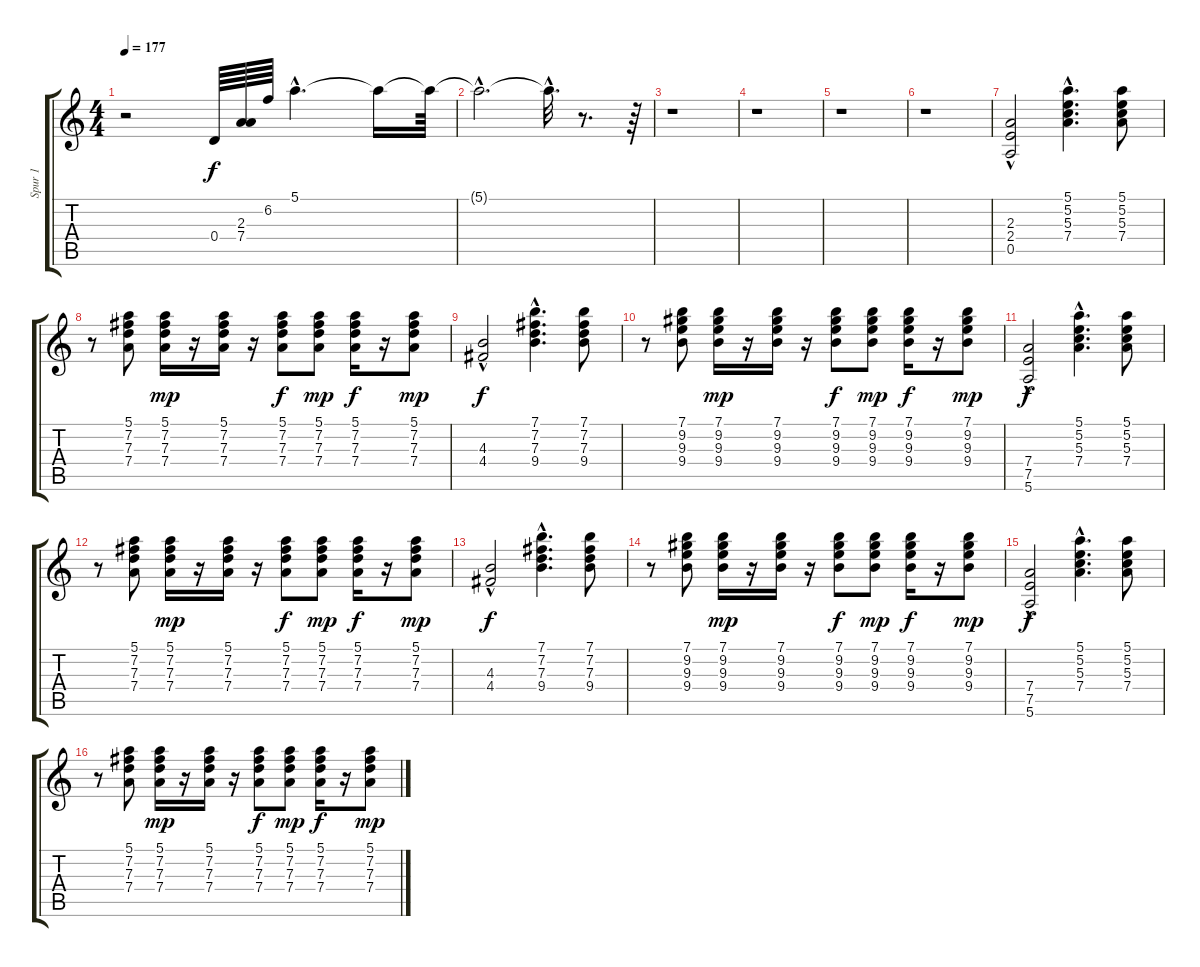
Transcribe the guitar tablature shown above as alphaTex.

\track ("Spur 1" "Spur 1") {instrument electricguitarclean}
\staff {score tabs}
\tuning (E4 B3 G3 D3 A2 E2) {hide}
\ts (4 4)
\tempo 177
\clef g2
\ks c
r.2{dy f} 0.4.64 (2.3 7.4).64 6.2.64 5.1{hac}.4{d} 5.1{t}.16 5.1{t}.64 |
5.1{hac t}.2{d} 5.1{hac t}.32{d} r.8{d} r.64 |
r.1 |
r.1 |
r.1 |
r.1 |
(2.3 2.4{hac} 0.5{hac}).2 (5.1{hac} 5.2{hac} 5.3{hac} 7.4).4{d} (5.1 5.2 5.3 7.4).8 |
r.8 (5.1 7.2 7.3 7.4).8 (5.1 7.2 7.3 7.4).16{dy mp} r.16 (5.1 7.2 7.3 7.4).16 r.16 (5.1 7.2 7.3 7.4).8{dy f} (5.1 7.2 7.3 7.4).8{dy mp} (5.1 7.2 7.3 7.4).16{dy f} r.16 (5.1 7.2 7.3 7.4).8{dy mp} |
(4.3 4.4{hac}).2{dy f} (7.1{hac} 7.2{hac} 7.3{hac} 9.4).4{d} (7.1 7.2 7.3 9.4).8 |
r.8 (7.1 9.2 9.3 9.4).8 (7.1 9.2 9.3 9.4).16{dy mp} r.16 (7.1 9.2 9.3 9.4).16 r.16 (7.1 9.2 9.3 9.4).8{dy f} (7.1 9.2 9.3 9.4).8{dy mp} (7.1 9.2 9.3 9.4).16{dy f} r.16 (7.1 9.2 9.3 9.4).8{dy mp} |
(7.4 7.5{hac} 5.6{hac}).2{dy f} (5.1{hac} 5.2{hac} 5.3{hac} 7.4).4{d} (5.1 5.2 5.3 7.4).8 |
r.8 (5.1 7.2 7.3 7.4).8 (5.1 7.2 7.3 7.4).16{dy mp} r.16 (5.1 7.2 7.3 7.4).16 r.16 (5.1 7.2 7.3 7.4).8{dy f} (5.1 7.2 7.3 7.4).8{dy mp} (5.1 7.2 7.3 7.4).16{dy f} r.16 (5.1 7.2 7.3 7.4).8{dy mp} |
(4.3 4.4{hac}).2{dy f} (7.1{hac} 7.2{hac} 7.3{hac} 9.4).4{d} (7.1 7.2 7.3 9.4).8 |
r.8 (7.1 9.2 9.3 9.4).8 (7.1 9.2 9.3 9.4).16{dy mp} r.16 (7.1 9.2 9.3 9.4).16 r.16 (7.1 9.2 9.3 9.4).8{dy f} (7.1 9.2 9.3 9.4).8{dy mp} (7.1 9.2 9.3 9.4).16{dy f} r.16 (7.1 9.2 9.3 9.4).8{dy mp} |
(7.4 7.5{hac} 5.6{hac}).2{dy f} (5.1{hac} 5.2{hac} 5.3{hac} 7.4).4{d} (5.1 5.2 5.3 7.4).8 |
r.8 (5.1 7.2 7.3 7.4).8 (5.1 7.2 7.3 7.4).16{dy mp} r.16 (5.1 7.2 7.3 7.4).16 r.16 (5.1 7.2 7.3 7.4).8{dy f} (5.1 7.2 7.3 7.4).8{dy mp} (5.1 7.2 7.3 7.4).16{dy f} r.16 (5.1 7.2 7.3 7.4).8{dy mp}
